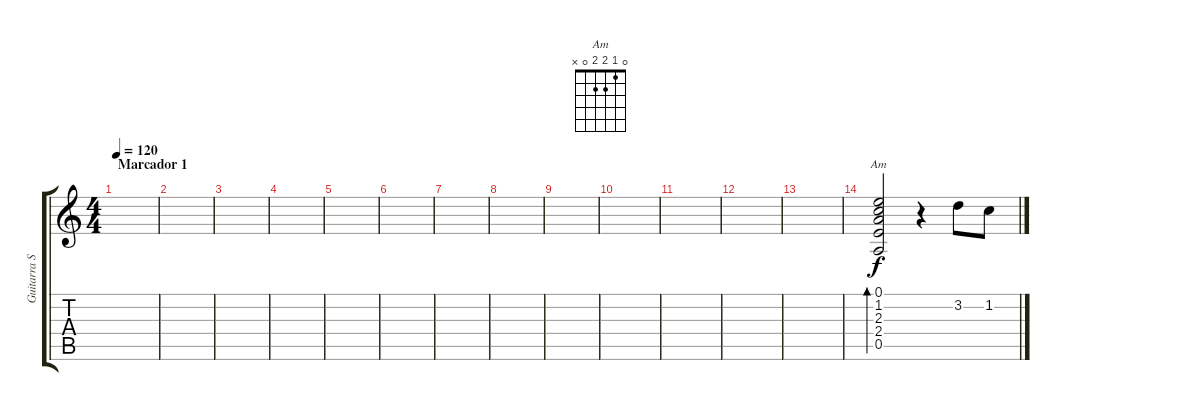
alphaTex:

\track ("Guitarra Solo" "Guitarra S") {instrument overdrivenguitar}
\staff {score tabs}
\tuning (E4 B3 G3 D3 A2 E2) {hide}
\chord ("Am" 0 1 2 2 0 x)
\ts (4 4)
\section ("" "Marcador 1")
\tempo 120
\clef g2
\ks c
|
|
|
|
|
|
|
|
|
|
|
|
|
(0.1 1.2 2.3 2.4 0.5).2{bd 480 ch "Am"} r.4 3.2.8{dy f} 1.2.8
